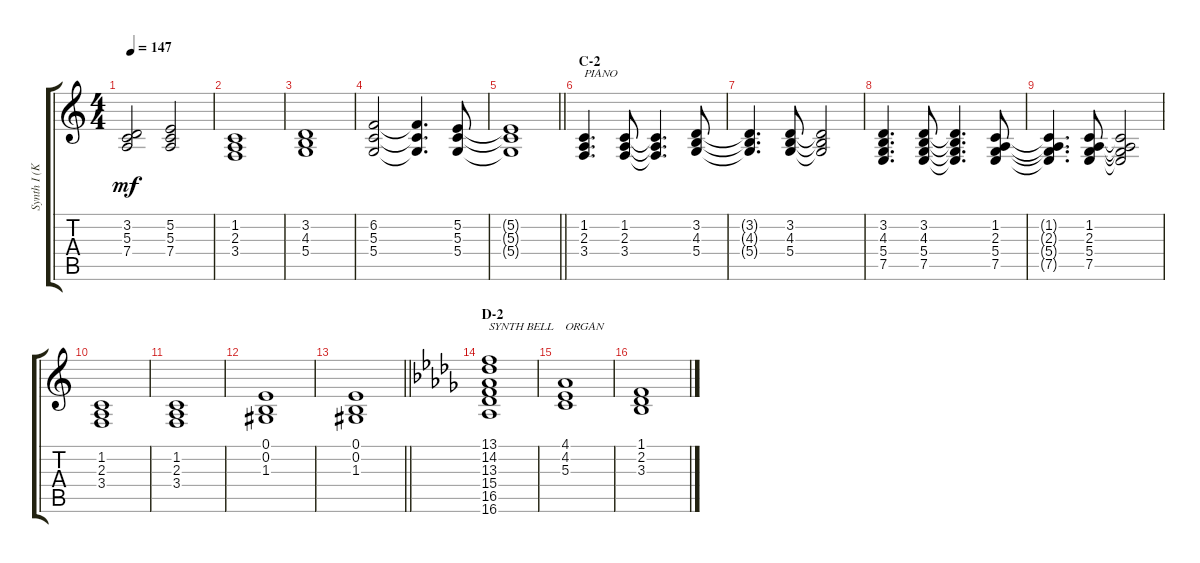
\track ("Synth I (Kotobuki Tsumugi)" "Synth I (K") {instrument drawbarorgan}
\staff {score tabs}
\tuning (E4 B3 G3 D3 A2 E2) {hide}
\ts (4 4)
\tempo 147
\clef g2
\ks c
(3.2 5.3 7.4).2{dy mf} (5.2 5.3 7.4).2 |
(1.2 2.3 3.4).1 |
(3.2 4.3 5.4).1 |
(6.2 5.3 5.4).2 (6.2{t} 5.3{t} 5.4{t}).4{d} (5.2 5.3 5.4).8 |
\barLineRight lightlight
(5.2{t} 5.3{t} 5.4{t}).1 |
\section ("" "C-2")
(1.2 2.3 3.4).4{d txt "PIANO"} (1.2 2.3 3.4).8 (1.2{t} 2.3{t} 3.4{t}).4{d} (3.2 4.3 5.4).8 |
(3.2{t} 4.3{t} 5.4{t}).4{d} (3.2 4.3 5.4).8 (3.2{t} 4.3{t} 5.4{t}).2 |
(3.2 4.3 5.4 7.5).4{d} (3.2 4.3 5.4 7.5).8 (3.2{t} 4.3{t} 5.4{t} 7.5{t}).4{d} (1.2 2.3 5.4 7.5).8 |
(1.2{t} 2.3{t} 5.4{t} 7.5{t}).4{d} (1.2 2.3 5.4 7.5).8 (1.2{t} 2.3{t} 5.4{t} 7.5{t}).2 |
(1.2 2.3 3.4).1 |
(1.2 2.3 3.4).1 |
(0.1 0.2 1.3).1 |
\barLineRight lightlight
(0.1 0.2 1.3).1 |
\section ("" "D-2")
\ks db
(13.1 14.2 13.3 15.4 16.5 16.6).1{txt "SYNTH BELL"} |
(4.1 4.2 5.3).1{txt "ORGAN"} |
(1.1 2.2 3.3).1
